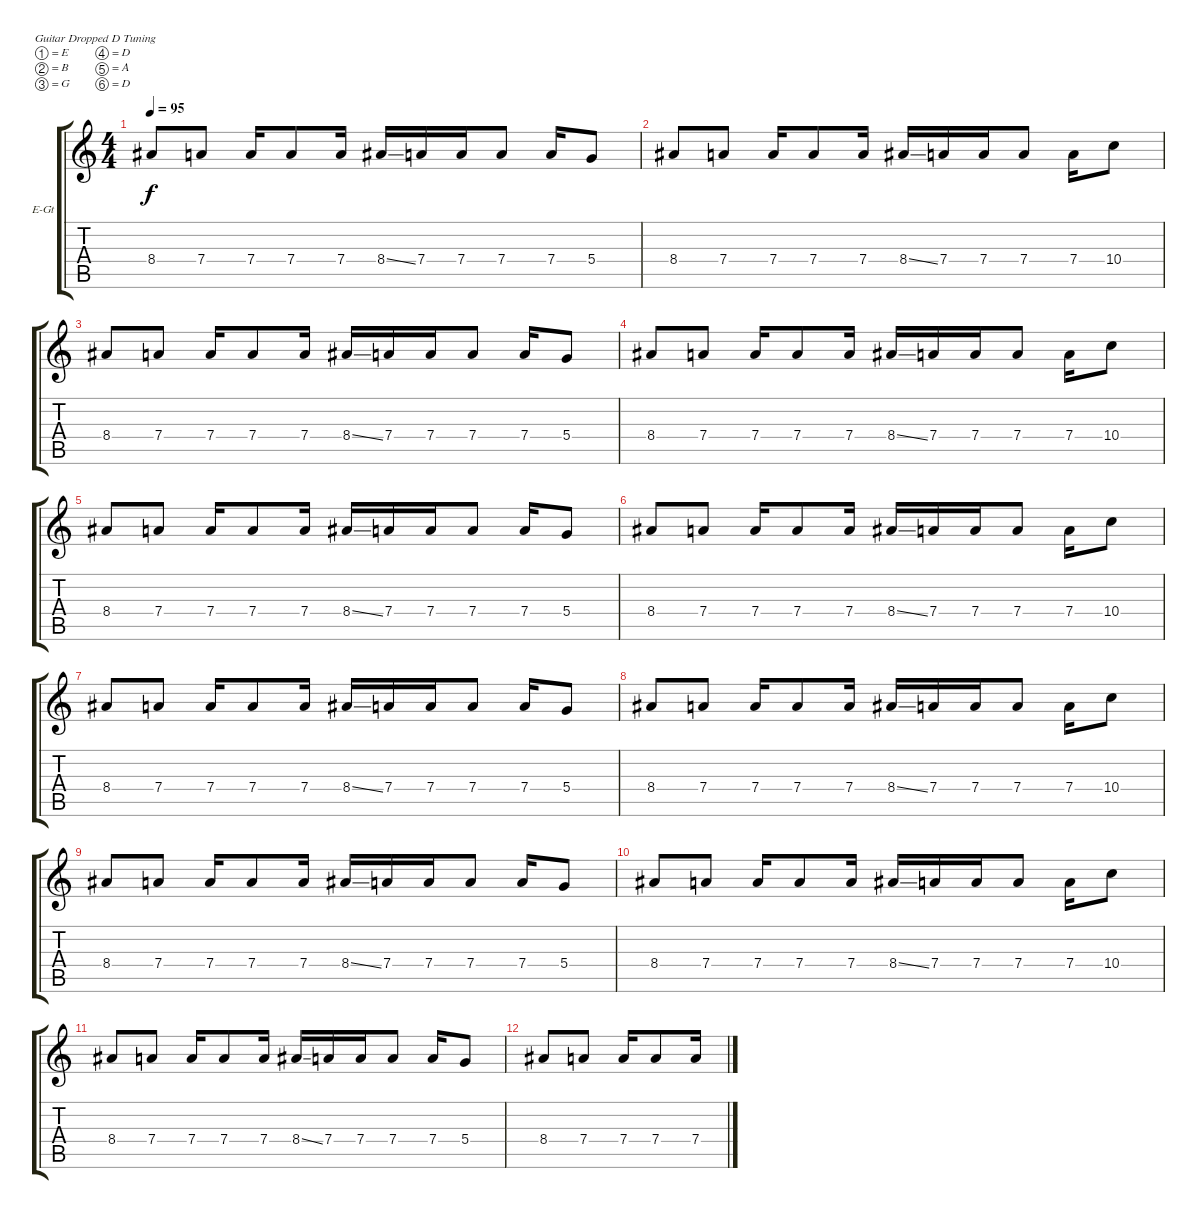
\defaultSystemsLayout 4
\bracketExtendMode groupsimilarinstruments
\firstSystemTrackNameOrientation horizontal
\otherSystemsTrackNameOrientation horizontal
\track ("Electric Guitar" "E-Gt") {instrument electricguitarclean}
\staff {score tabs}
\tuning (E4 B3 G3 D3 A2 D2)
\ts (4 4)
\tempo 95
\clef g2
\ks c
8.4.8{dy f} 7.4.8 7.4.16 7.4.8 7.4.16 8.4{ss}.16 7.4.16 7.4.16 7.4.8 7.4.16 5.4.8 |
8.4.8 7.4.8 7.4.16 7.4.8 7.4.16 8.4{ss}.16 7.4.16 7.4.16 7.4.8 7.4.16 10.4.8 |
8.4.8 7.4.8 7.4.16 7.4.8 7.4.16 8.4{ss}.16 7.4.16 7.4.16 7.4.8 7.4.16 5.4.8 |
8.4.8 7.4.8 7.4.16 7.4.8 7.4.16 8.4{ss}.16 7.4.16 7.4.16 7.4.8 7.4.16 10.4.8 |
8.4.8 7.4.8 7.4.16 7.4.8 7.4.16 8.4{ss}.16 7.4.16 7.4.16 7.4.8 7.4.16 5.4.8 |
8.4.8 7.4.8 7.4.16 7.4.8 7.4.16 8.4{ss}.16 7.4.16 7.4.16 7.4.8 7.4.16 10.4.8 |
8.4.8 7.4.8 7.4.16 7.4.8 7.4.16 8.4{ss}.16 7.4.16 7.4.16 7.4.8 7.4.16 5.4.8 |
8.4.8 7.4.8 7.4.16 7.4.8 7.4.16 8.4{ss}.16 7.4.16 7.4.16 7.4.8 7.4.16 10.4.8 |
8.4.8 7.4.8 7.4.16 7.4.8 7.4.16 8.4{ss}.16 7.4.16 7.4.16 7.4.8 7.4.16 5.4.8 |
8.4.8 7.4.8 7.4.16 7.4.8 7.4.16 8.4{ss}.16 7.4.16 7.4.16 7.4.8 7.4.16 10.4.8 |
8.4.8 7.4.8 7.4.16 7.4.8 7.4.16 8.4{ss}.16 7.4.16 7.4.16 7.4.8 7.4.16 5.4.8 |
8.4.8 7.4.8 7.4.16 7.4.8 7.4.16
